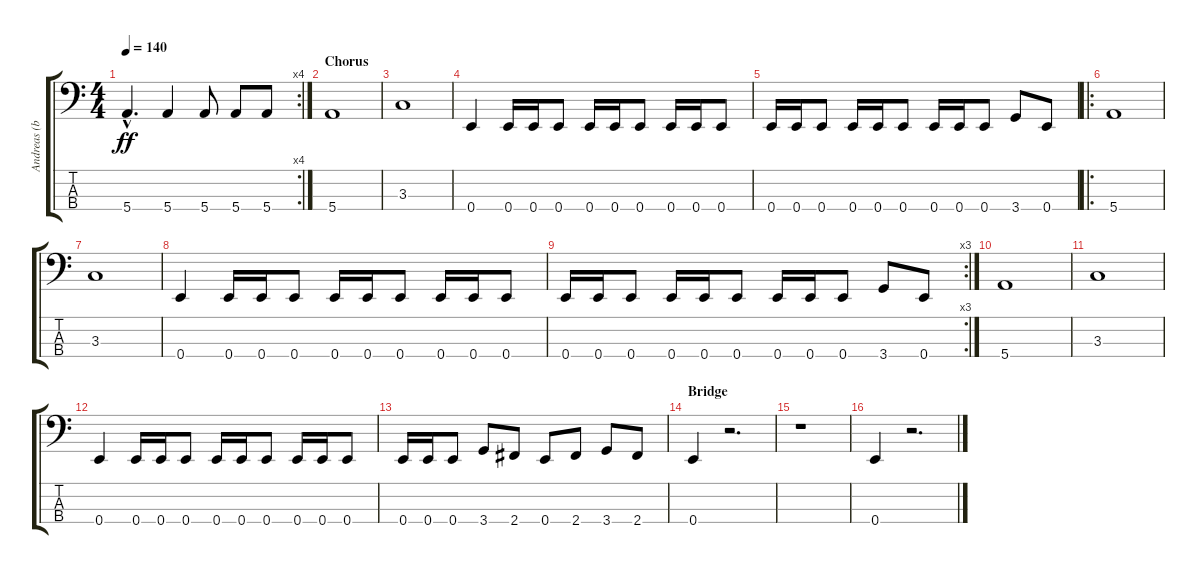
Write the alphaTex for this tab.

\track ("Andreas (bass)" "Andreas (b") {instrument electricbassfinger}
\staff {score tabs}
\tuning (G2 D2 A1 E1) {hide}
\rc 4
\ts (4 4)
\tempo 140
\clef f4
\ks c
5.4{hac}.4{d dy ff} 5.4.4 5.4.8 5.4.8 5.4.8 |
\section ("" "Chorus")
5.4.1 |
3.3.1 |
0.4.4 0.4.16 0.4.16 0.4.8 0.4.16 0.4.16 0.4.8 0.4.16 0.4.16 0.4.8 |
0.4.16 0.4.16 0.4.8 0.4.16 0.4.16 0.4.8 0.4.16 0.4.16 0.4.8 3.4.8 0.4.8 |
\ro
5.4.1 |
3.3.1 |
0.4.4 0.4.16 0.4.16 0.4.8 0.4.16 0.4.16 0.4.8 0.4.16 0.4.16 0.4.8 |
\rc 3
0.4.16 0.4.16 0.4.8 0.4.16 0.4.16 0.4.8 0.4.16 0.4.16 0.4.8 3.4.8 0.4.8 |
5.4.1 |
3.3.1 |
0.4.4 0.4.16 0.4.16 0.4.8 0.4.16 0.4.16 0.4.8 0.4.16 0.4.16 0.4.8 |
0.4.16 0.4.16 0.4.8 3.4.8 2.4.8 0.4.8 2.4.8 3.4.8 2.4.8 |
\section ("" "Bridge")
0.4.4 r.2{d} |
r.1 |
0.4.4 r.2{d}
